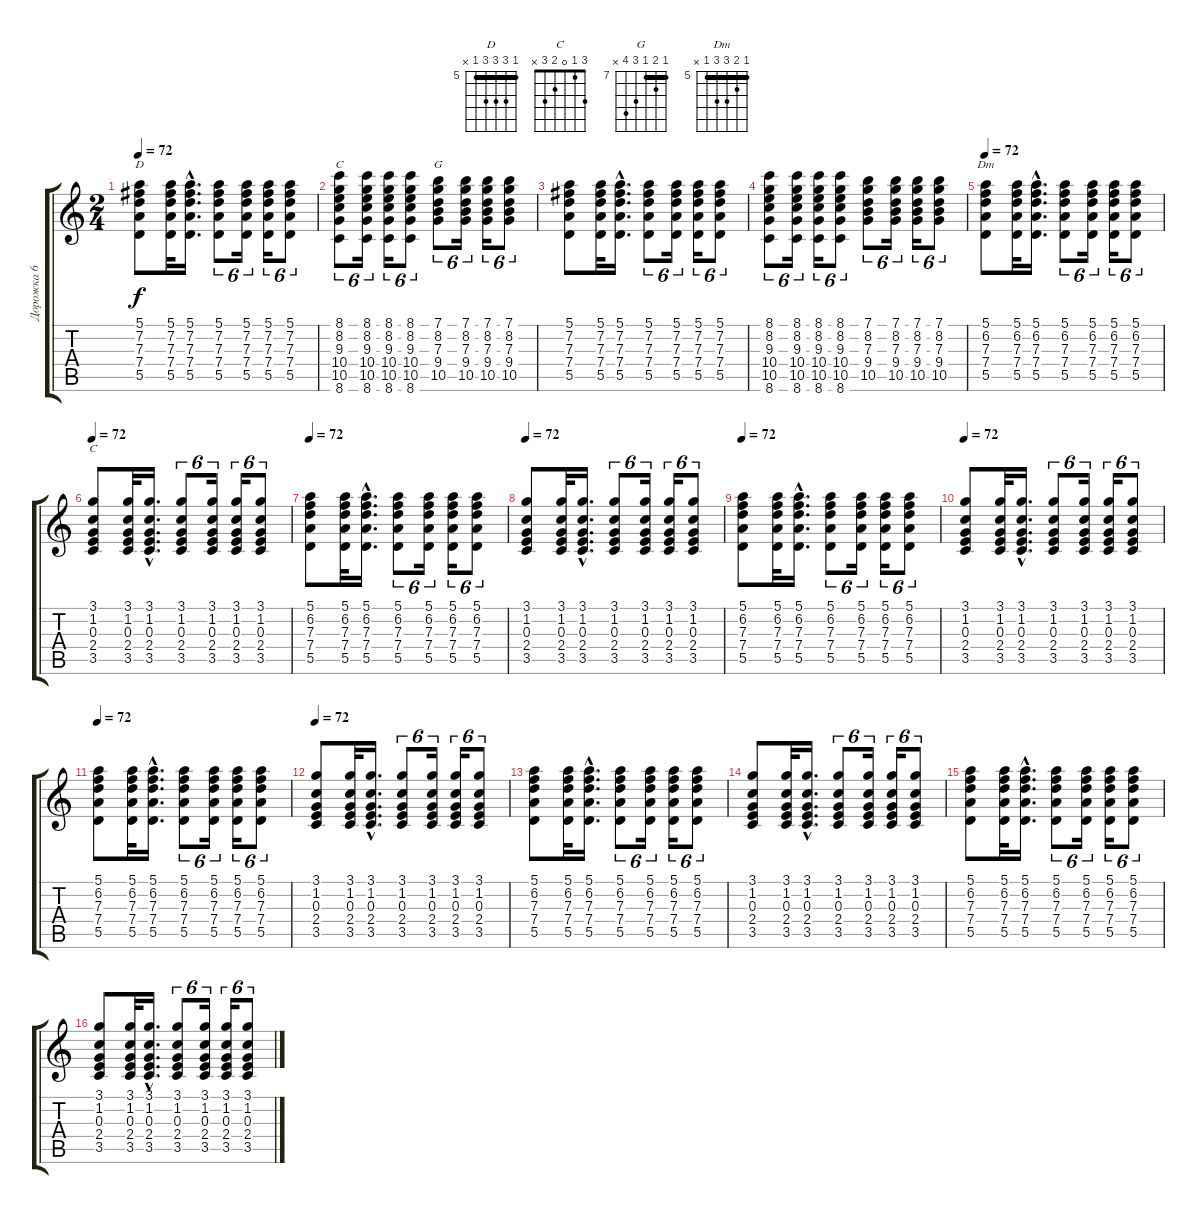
\track ("Дорожка 6" "Дорожка 6") {instrument acousticguitarnylon}
\staff {score tabs}
\tuning (E4 B3 G3 D3 A2 E2) {hide}
\chord ("D" 5 7 7 7 5 x) {firstfret 5 barre 5}
\chord ("C" 8 8 9 10 10 8) {firstfret 8 barre 8}
\chord ("G" 7 8 7 9 10 x) {firstfret 7 barre 7}
\chord ("Dm" 5 6 7 7 5 x) {firstfret 5 barre 5}
\chord ("C" 3 1 0 2 3 x)
\ts (2 4)
\tempo 72
\clef g2
\ks c
(5.1 7.2 7.3 7.4 5.5).8{ch "D" dy f} (5.1 7.2 7.3 7.4 5.5).32 (5.1{hac} 7.2{hac} 7.3{hac} 7.4{hac} 5.5{hac}).16{d} (5.1 7.2 7.3 7.4 5.5).8{tu (6 4)} (5.1 7.2 7.3 7.4 5.5).16{tu (6 4)} (5.1 7.2 7.3 7.4 5.5).16{tu (6 4)} (5.1 7.2 7.3 7.4 5.5).8{tu (6 4)} |
(8.1 8.2 9.3 10.4 10.5 8.6).8{tu (6 4) ch "C"} (8.1 8.2 9.3 10.4 10.5 8.6).16{tu (6 4)} (8.1 8.2 9.3 10.4 10.5 8.6).16{tu (6 4)} (8.1 8.2 9.3 10.4 10.5 8.6).8{tu (6 4)} (7.1 8.2 7.3 9.4 10.5).8{tu (6 4) ch "G"} (7.1 8.2 7.3 9.4 10.5).16{tu (6 4)} (7.1 8.2 7.3 9.4 10.5).16{tu (6 4)} (7.1 8.2 7.3 9.4 10.5).8{tu (6 4)} |
(5.1 7.2 7.3 7.4 5.5).8 (5.1 7.2 7.3 7.4 5.5).32 (5.1{hac} 7.2{hac} 7.3{hac} 7.4{hac} 5.5{hac}).16{d} (5.1 7.2 7.3 7.4 5.5).8{tu (6 4)} (5.1 7.2 7.3 7.4 5.5).16{tu (6 4)} (5.1 7.2 7.3 7.4 5.5).16{tu (6 4)} (5.1 7.2 7.3 7.4 5.5).8{tu (6 4)} |
(8.1 8.2 9.3 10.4 10.5 8.6).8{tu (6 4)} (8.1 8.2 9.3 10.4 10.5 8.6).16{tu (6 4)} (8.1 8.2 9.3 10.4 10.5 8.6).16{tu (6 4)} (8.1 8.2 9.3 10.4 10.5 8.6).8{tu (6 4)} (7.1 8.2 7.3 9.4 10.5).8{tu (6 4)} (7.1 8.2 7.3 9.4 10.5).16{tu (6 4)} (7.1 8.2 7.3 9.4 10.5).16{tu (6 4)} (7.1 8.2 7.3 9.4 10.5).8{tu (6 4)} |
\tempo 72
(5.1 6.2 7.3 7.4 5.5).8{ch "Dm"} (5.1 6.2 7.3 7.4 5.5).32 (5.1{hac} 6.2{hac} 7.3{hac} 7.4{hac} 5.5{hac}).16{d} (5.1 6.2 7.3 7.4 5.5).8{tu (6 4)} (5.1 6.2 7.3 7.4 5.5).16{tu (6 4)} (5.1 6.2 7.3 7.4 5.5).16{tu (6 4)} (5.1 6.2 7.3 7.4 5.5).8{tu (6 4)} |
\tempo 72
(3.1 1.2 0.3 2.4 3.5).8{ch "C"} (3.1 1.2 0.3 2.4 3.5).32 (3.1{hac} 1.2{hac} 0.3{hac} 2.4{hac} 3.5{hac}).16{d} (3.1 1.2 0.3 2.4 3.5).8{tu (6 4)} (3.1 1.2 0.3 2.4 3.5).16{tu (6 4)} (3.1 1.2 0.3 2.4 3.5).16{tu (6 4)} (3.1 1.2 0.3 2.4 3.5).8{tu (6 4)} |
\tempo 72
(5.1 6.2 7.3 7.4 5.5).8 (5.1 6.2 7.3 7.4 5.5).32 (5.1{hac} 6.2{hac} 7.3{hac} 7.4{hac} 5.5{hac}).16{d} (5.1 6.2 7.3 7.4 5.5).8{tu (6 4)} (5.1 6.2 7.3 7.4 5.5).16{tu (6 4)} (5.1 6.2 7.3 7.4 5.5).16{tu (6 4)} (5.1 6.2 7.3 7.4 5.5).8{tu (6 4)} |
\tempo 72
(3.1 1.2 0.3 2.4 3.5).8 (3.1 1.2 0.3 2.4 3.5).32 (3.1{hac} 1.2{hac} 0.3{hac} 2.4{hac} 3.5{hac}).16{d} (3.1 1.2 0.3 2.4 3.5).8{tu (6 4)} (3.1 1.2 0.3 2.4 3.5).16{tu (6 4)} (3.1 1.2 0.3 2.4 3.5).16{tu (6 4)} (3.1 1.2 0.3 2.4 3.5).8{tu (6 4)} |
\tempo 72
(5.1 6.2 7.3 7.4 5.5).8 (5.1 6.2 7.3 7.4 5.5).32 (5.1{hac} 6.2{hac} 7.3{hac} 7.4{hac} 5.5{hac}).16{d} (5.1 6.2 7.3 7.4 5.5).8{tu (6 4)} (5.1 6.2 7.3 7.4 5.5).16{tu (6 4)} (5.1 6.2 7.3 7.4 5.5).16{tu (6 4)} (5.1 6.2 7.3 7.4 5.5).8{tu (6 4)} |
\tempo 72
(3.1 1.2 0.3 2.4 3.5).8 (3.1 1.2 0.3 2.4 3.5).32 (3.1{hac} 1.2{hac} 0.3{hac} 2.4{hac} 3.5{hac}).16{d} (3.1 1.2 0.3 2.4 3.5).8{tu (6 4)} (3.1 1.2 0.3 2.4 3.5).16{tu (6 4)} (3.1 1.2 0.3 2.4 3.5).16{tu (6 4)} (3.1 1.2 0.3 2.4 3.5).8{tu (6 4)} |
\tempo 72
(5.1 6.2 7.3 7.4 5.5).8 (5.1 6.2 7.3 7.4 5.5).32 (5.1{hac} 6.2{hac} 7.3{hac} 7.4{hac} 5.5{hac}).16{d} (5.1 6.2 7.3 7.4 5.5).8{tu (6 4)} (5.1 6.2 7.3 7.4 5.5).16{tu (6 4)} (5.1 6.2 7.3 7.4 5.5).16{tu (6 4)} (5.1 6.2 7.3 7.4 5.5).8{tu (6 4)} |
\tempo 72
(3.1 1.2 0.3 2.4 3.5).8 (3.1 1.2 0.3 2.4 3.5).32 (3.1{hac} 1.2{hac} 0.3{hac} 2.4{hac} 3.5{hac}).16{d} (3.1 1.2 0.3 2.4 3.5).8{tu (6 4)} (3.1 1.2 0.3 2.4 3.5).16{tu (6 4)} (3.1 1.2 0.3 2.4 3.5).16{tu (6 4)} (3.1 1.2 0.3 2.4 3.5).8{tu (6 4)} |
(5.1 6.2 7.3 7.4 5.5).8 (5.1 6.2 7.3 7.4 5.5).32 (5.1{hac} 6.2{hac} 7.3{hac} 7.4{hac} 5.5{hac}).16{d} (5.1 6.2 7.3 7.4 5.5).8{tu (6 4)} (5.1 6.2 7.3 7.4 5.5).16{tu (6 4)} (5.1 6.2 7.3 7.4 5.5).16{tu (6 4)} (5.1 6.2 7.3 7.4 5.5).8{tu (6 4)} |
(3.1 1.2 0.3 2.4 3.5).8 (3.1 1.2 0.3 2.4 3.5).32 (3.1{hac} 1.2{hac} 0.3{hac} 2.4{hac} 3.5{hac}).16{d} (3.1 1.2 0.3 2.4 3.5).8{tu (6 4)} (3.1 1.2 0.3 2.4 3.5).16{tu (6 4)} (3.1 1.2 0.3 2.4 3.5).16{tu (6 4)} (3.1 1.2 0.3 2.4 3.5).8{tu (6 4)} |
(5.1 6.2 7.3 7.4 5.5).8 (5.1 6.2 7.3 7.4 5.5).32 (5.1{hac} 6.2{hac} 7.3{hac} 7.4{hac} 5.5{hac}).16{d} (5.1 6.2 7.3 7.4 5.5).8{tu (6 4)} (5.1 6.2 7.3 7.4 5.5).16{tu (6 4)} (5.1 6.2 7.3 7.4 5.5).16{tu (6 4)} (5.1 6.2 7.3 7.4 5.5).8{tu (6 4)} |
(3.1 1.2 0.3 2.4 3.5).8 (3.1 1.2 0.3 2.4 3.5).32 (3.1{hac} 1.2{hac} 0.3{hac} 2.4{hac} 3.5{hac}).16{d} (3.1 1.2 0.3 2.4 3.5).8{tu (6 4)} (3.1 1.2 0.3 2.4 3.5).16{tu (6 4)} (3.1 1.2 0.3 2.4 3.5).16{tu (6 4)} (3.1 1.2 0.3 2.4 3.5).8{tu (6 4)}
